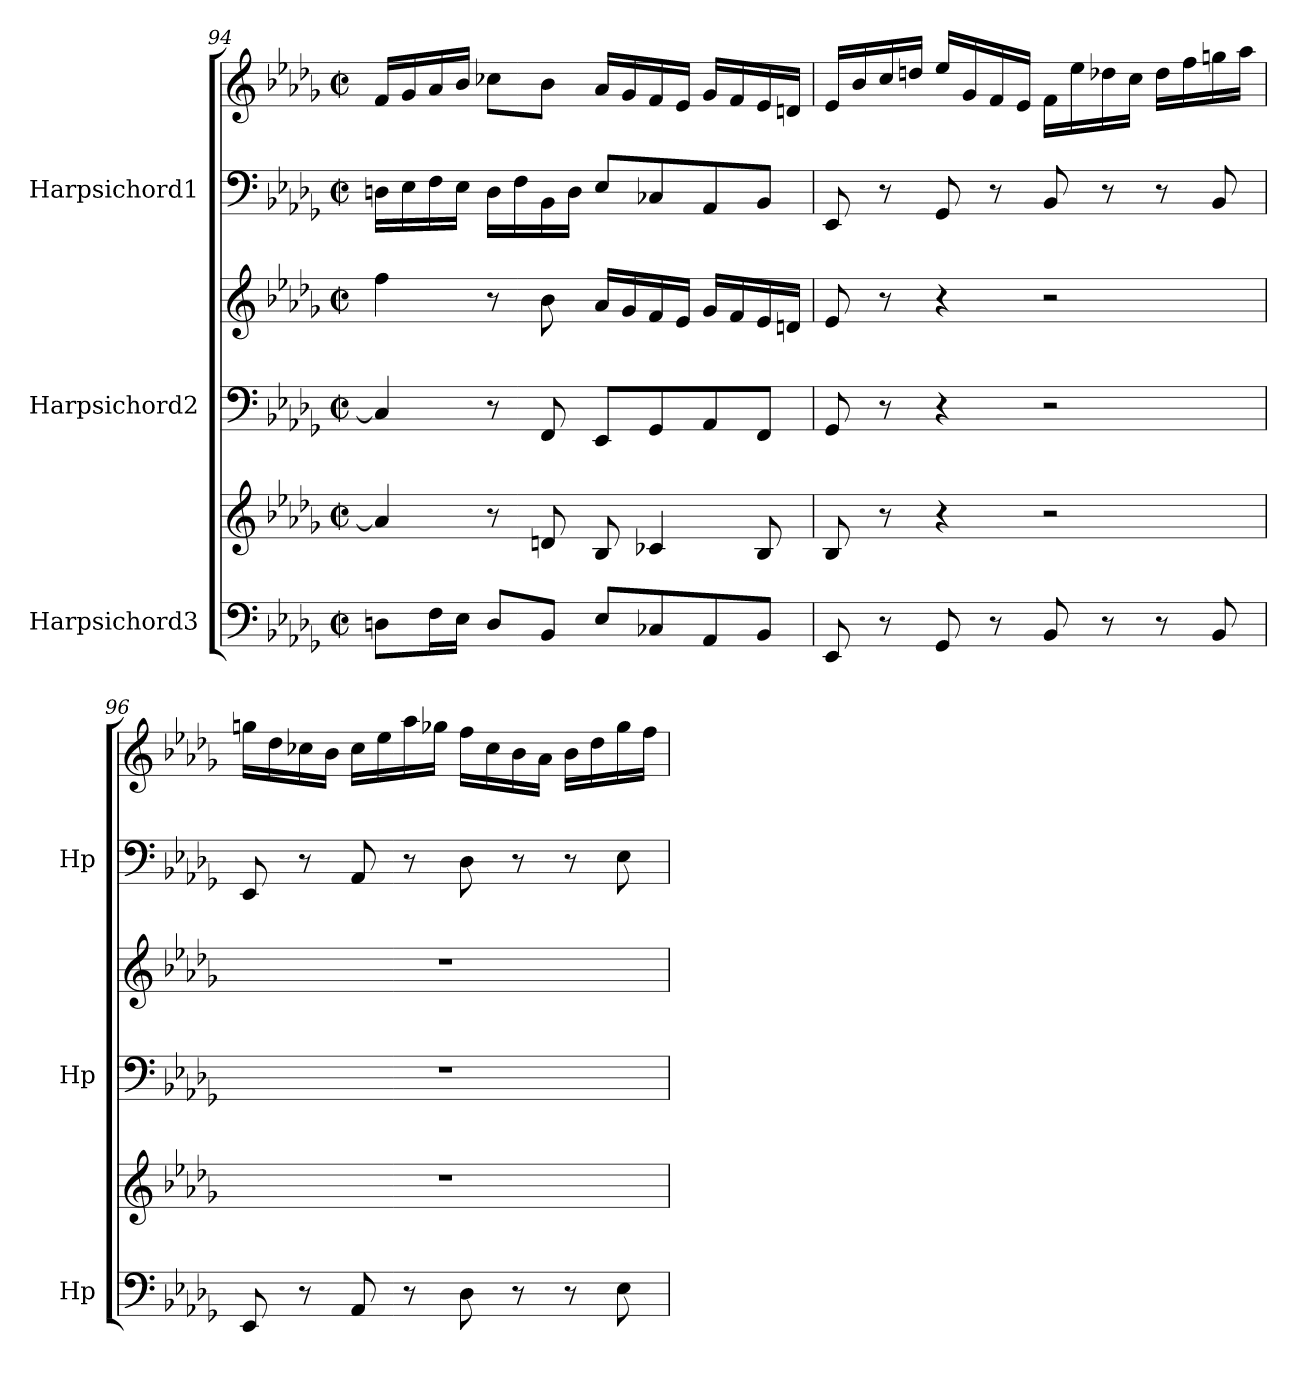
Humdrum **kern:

**kern	**kern	**kern	**kern	**kern	**kern
*part3	*part3	*part2	*part2	*part1	*part1
*staff6	*staff5	*staff4	*staff3	*staff2	*staff1
*I"Harpsichord3	*	*I"Harpsichord2	*	*I"Harpsichord1	*
*I'Hp	*	*I'Hp	*	*I'Hp	*
*clefF4	*clefG2	*clefF4	*clefG2	*clefF4	*clefG2
*k[b-e-a-d-g-]	*k[b-e-a-d-g-]	*k[b-e-a-d-g-]	*k[b-e-a-d-g-]	*k[b-e-a-d-g-]	*k[b-e-a-d-g-]
*M4/4	*M4/4	*M4/4	*M4/4	*M4/4	*M4/4
*met(c|)	*met(c|)	*met(c|)	*met(c|)	*met(c|)	*met(c|)
=94	=94	=94	=94	=94	=94
8Dn\L	4a-/]	4C-/]	4ff\	16Dn\LL	16f/LL
.	.	.	.	16E-\	16g-/
16F\L	.	.	.	16F\	16a-/
16E-\JJ	.	.	.	16E-\JJ	16b-/JJ
8D/L	8r	8r	8r	16D\LL	8cc-X\L
.	.	.	.	16F\	.
8BB-/J	8dn/	8FF/	8b-\	16BB-\	8b-\J
.	.	.	.	16D\JJ	.
8E-/L	8B-/	8EE-/L	16a-/LL	8E-/L	16a-/LL
.	.	.	16g-/	.	16g-/
8C-X/	4c-X/	8GG-/	16f/	8C-X/	16f/
.	.	.	16e-/JJ	.	16e-/JJ
8AA-/	.	8AA-/	16g-/LL	8AA-/	16g-/LL
.	.	.	16f/	.	16f/
8BB-/J	8B-/	8FF/J	16e-/	8BB-/J	16e-/
.	.	.	16dn/JJ	.	16dn/JJ
=95	=95	=95	=95	=95	=95
8EE-/	8B-/	8GG-/	8e-/	8EE-/	16e-/LL
.	.	.	.	.	16b-/
8r	8r	8r	8r	8r	16cc/
.	.	.	.	.	16ddn/JJ
8GG-/	4r	4r	4r	8GG-/	16ee-/LL
.	.	.	.	.	16g-/
8r	.	.	.	8r	16f/
.	.	.	.	.	16e-/JJ
8BB-/	2r	2r	2r	8BB-/	16f\LL
.	.	.	.	.	16ee-\
8r	.	.	.	8r	16dd-X\
.	.	.	.	.	16cc\JJ
8r	.	.	.	8r	16dd-\LL
.	.	.	.	.	16ff\
8BB-/	.	.	.	8BB-/	16ggn\
.	.	.	.	.	16aa-\JJ
!!LO:LB:g=z
=96	=96	=96	=96	=96	=96
8EE-/	1r	1r	1r	8EE-/	16ggn\LL
.	.	.	.	.	16dd-\
8r	.	.	.	8r	16cc-X\
.	.	.	.	.	16b-\JJ
8AA-/	.	.	.	8AA-/	16cc-\LL
.	.	.	.	.	16ee-\
8r	.	.	.	8r	16aa-\
.	.	.	.	.	16gg-X\JJ
8D-\	.	.	.	8D-\	16ff\LL
.	.	.	.	.	16cc-\
8r	.	.	.	8r	16b-\
.	.	.	.	.	16a-\JJ
8r	.	.	.	8r	16b-\LL
.	.	.	.	.	16dd-\
8E-\	.	.	.	8E-\	16gg-\
.	.	.	.	.	16ff\JJ
=	=	=	=	=	=
*-	*-	*-	*-	*-	*-
